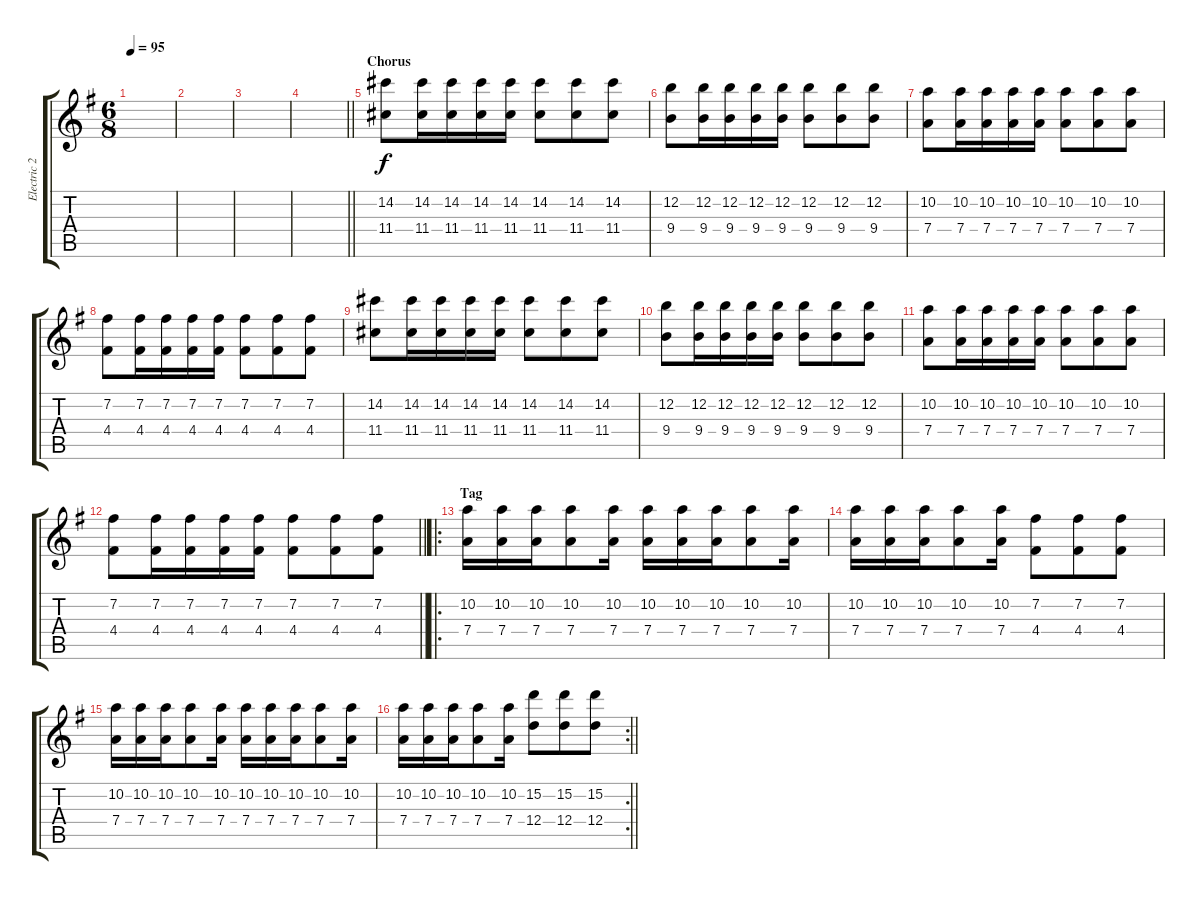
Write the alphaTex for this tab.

\track ("Electric 2" "Electric 2") {instrument distortionguitar}
\staff {score tabs}
\tuning (E4 B3 G3 D3 A2 E2) {hide}
\ts (6 8)
\tempo 95
\clef g2
\ks g
|
|
|
\barLineRight lightlight
|
\section ("" "Chorus")
(14.2 11.4).8 (14.2 11.4).16 (14.2 11.4).16 (14.2 11.4).16 (14.2 11.4).16 (14.2 11.4).8 (14.2 11.4).8 (14.2 11.4).8 |
(12.2 9.4).8 (12.2 9.4).16 (12.2 9.4).16 (12.2 9.4).16 (12.2 9.4).16 (12.2 9.4).8 (12.2 9.4).8 (12.2 9.4).8 |
(10.2 7.4).8 (10.2 7.4).16 (10.2 7.4).16 (10.2 7.4).16 (10.2 7.4).16 (10.2 7.4).8 (10.2 7.4).8 (10.2 7.4).8 |
(7.2 4.4).8 (7.2 4.4).16 (7.2 4.4).16 (7.2 4.4).16 (7.2 4.4).16 (7.2 4.4).8 (7.2 4.4).8 (7.2 4.4).8 |
(14.2 11.4).8 (14.2 11.4).16 (14.2 11.4).16 (14.2 11.4).16 (14.2 11.4).16 (14.2 11.4).8 (14.2 11.4).8 (14.2 11.4).8 |
(12.2 9.4).8 (12.2 9.4).16 (12.2 9.4).16 (12.2 9.4).16 (12.2 9.4).16 (12.2 9.4).8 (12.2 9.4).8 (12.2 9.4).8 |
(10.2 7.4).8 (10.2 7.4).16 (10.2 7.4).16 (10.2 7.4).16 (10.2 7.4).16 (10.2 7.4).8 (10.2 7.4).8 (10.2 7.4).8 |
\barLineRight lightlight
(7.2 4.4).8 (7.2 4.4).16 (7.2 4.4).16 (7.2 4.4).16 (7.2 4.4).16 (7.2 4.4).8 (7.2 4.4).8 (7.2 4.4).8 |
\ro
\section ("" "Tag")
(10.2 7.4).16 (10.2 7.4).16 (10.2 7.4).16 (10.2 7.4).8 (10.2 7.4).16 (10.2 7.4).16 (10.2 7.4).16 (10.2 7.4).16 (10.2 7.4).8 (10.2 7.4).16 |
(10.2 7.4).16 (10.2 7.4).16 (10.2 7.4).16 (10.2 7.4).8 (10.2 7.4).16 (7.2 4.4).8 (7.2 4.4).8 (7.2 4.4).8 |
(10.2 7.4).16 (10.2 7.4).16 (10.2 7.4).16 (10.2 7.4).8 (10.2 7.4).16 (10.2 7.4).16 (10.2 7.4).16 (10.2 7.4).16 (10.2 7.4).8 (10.2 7.4).16 |
\rc 2
\barLineRight lightlight
(10.2 7.4).16 (10.2 7.4).16 (10.2 7.4).16 (10.2 7.4).8 (10.2 7.4).16 (15.2 12.4).8 (15.2 12.4).8 (15.2 12.4).8
